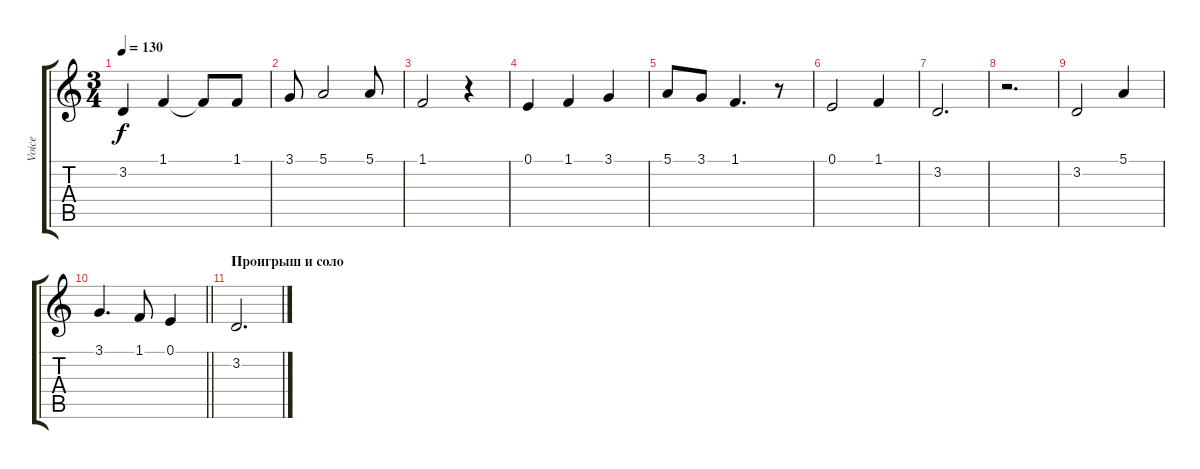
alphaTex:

\track ("Voice" "Voice") {instrument acousticgrandpiano}
\staff {score tabs}
\tuning (E4 B3 G3 D3 A2 E2) {hide}
\ts (3 4)
\tempo 130
\clef g2
\ks c
3.2.4{dy f} 1.1.4 1.1{t}.8 1.1.8 |
3.1.8 5.1.2 5.1.8 |
1.1.2 r.4 |
0.1.4 1.1.4 3.1.4 |
5.1.8 3.1.8 1.1.4{d} r.8 |
0.1.2 1.1.4 |
3.2.2{d} |
r.2{d} |
3.2.2 5.1.4 |
\barLineRight lightlight
3.1.4{d} 1.1.8 0.1.4 |
\section ("" "Проигрыш и соло")
3.2.2{d}
